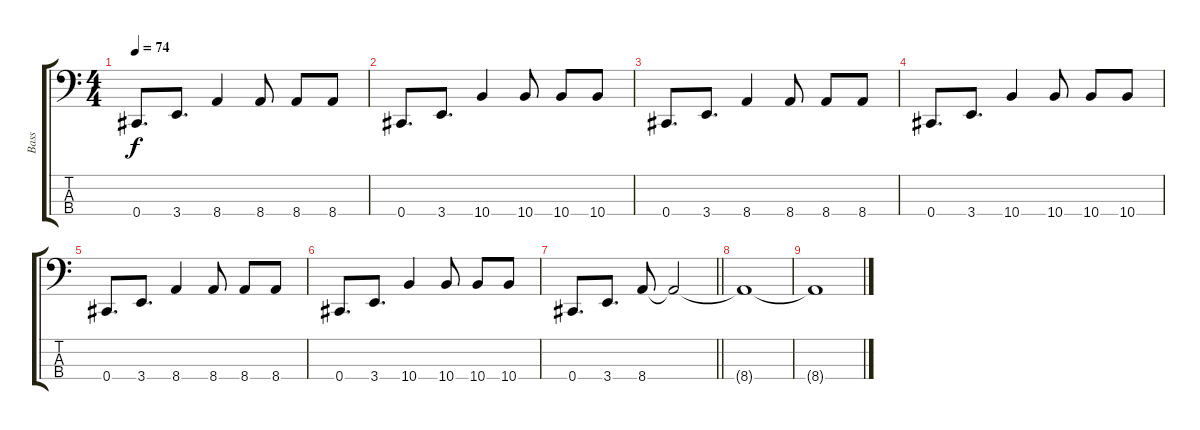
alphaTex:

\track ("Bass" "Bass") {instrument electricbassfinger}
\staff {score tabs}
\tuning (Gb2 Db2 Ab1 Db1) {hide}
\ts (4 4)
\tempo 74
\clef f4
\ks c
0.4.8{d dy f} 3.4.8{d} 8.4.4 8.4.8 8.4.8 8.4.8 |
0.4.8{d} 3.4.8{d} 10.4.4 10.4.8 10.4.8 10.4.8 |
0.4.8{d} 3.4.8{d} 8.4.4 8.4.8 8.4.8 8.4.8 |
0.4.8{d} 3.4.8{d} 10.4.4 10.4.8 10.4.8 10.4.8 |
0.4.8{d} 3.4.8{d} 8.4.4 8.4.8 8.4.8 8.4.8 |
0.4.8{d} 3.4.8{d} 10.4.4 10.4.8 10.4.8 10.4.8 |
\barLineRight lightlight
0.4.8{d} 3.4.8{d} 8.4.8 8.4{t}.2 |
8.4{t}.1 |
8.4{t}.1
